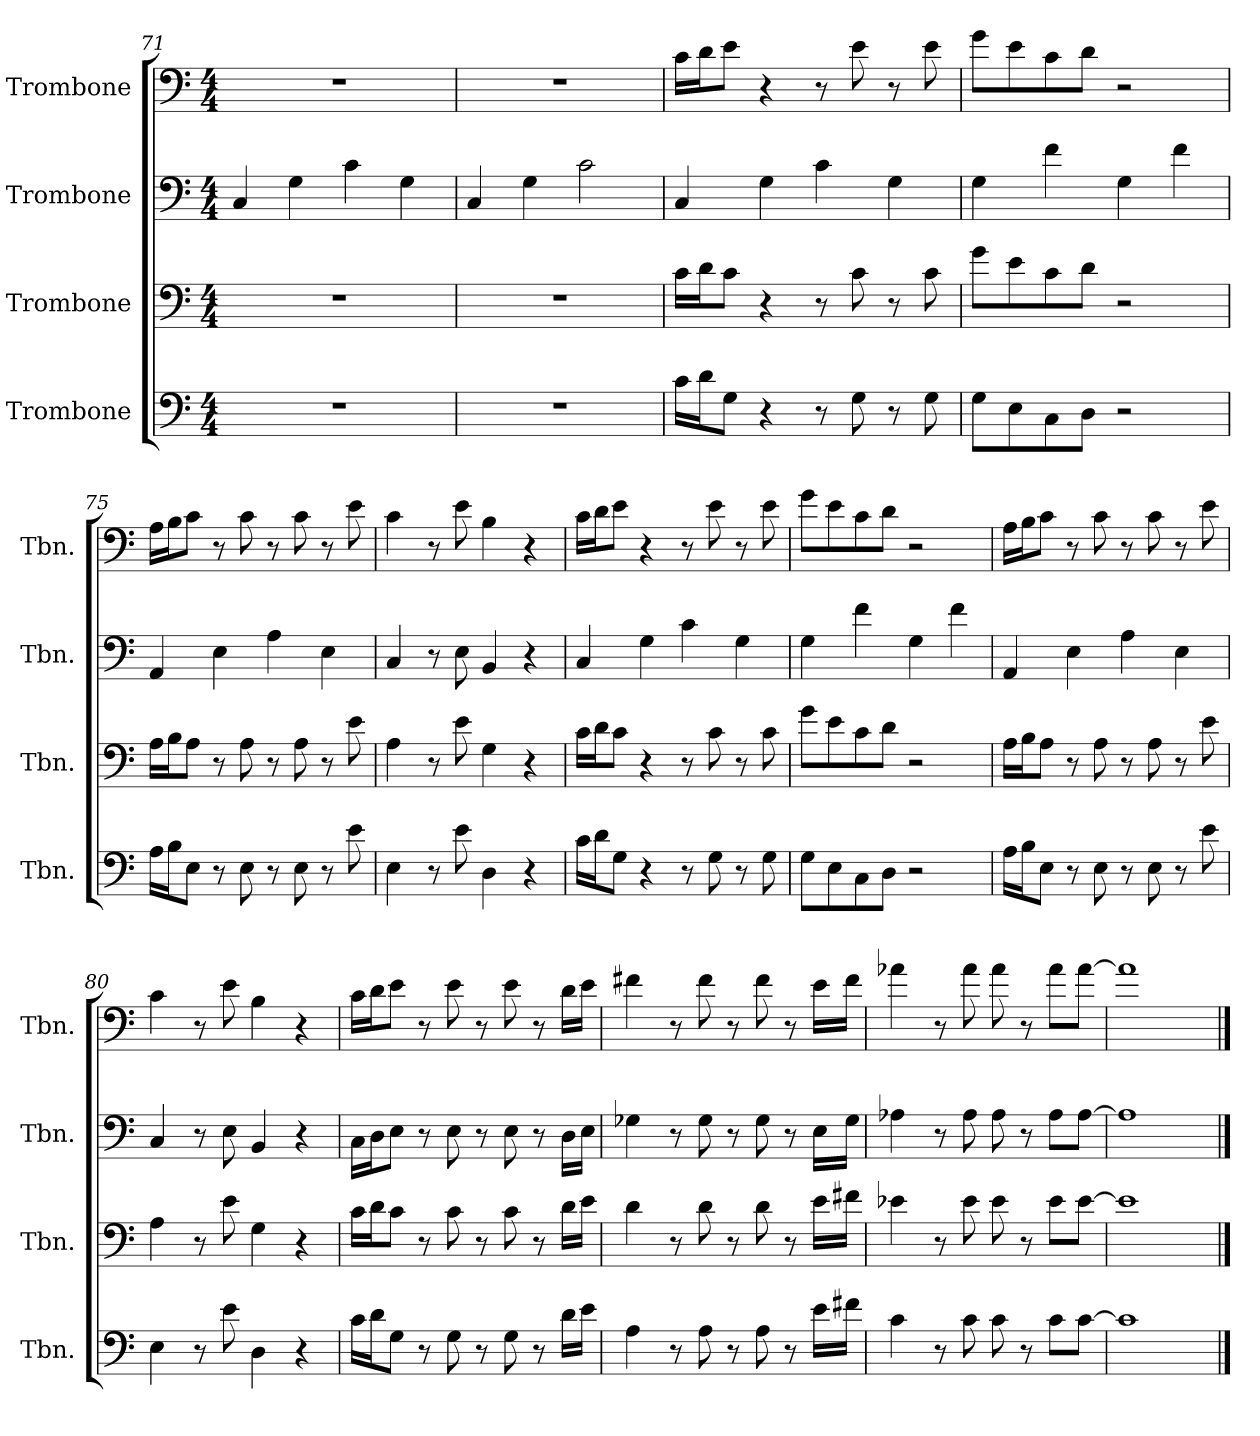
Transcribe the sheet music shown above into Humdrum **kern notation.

**kern	**kern	**kern	**kern
*part4	*part3	*part2	*part1
*staff4	*staff3	*staff2	*staff1
*I"Trombone	*I"Trombone	*I"Trombone	*I"Trombone
*I'Tbn.	*I'Tbn.	*I'Tbn.	*I'Tbn.
*clefF4	*clefF4	*clefF4	*clefF4
*k[]	*k[]	*k[]	*k[]
*M4/4	*M4/4	*M4/4	*M4/4
*MM90	*MM90	*MM90	*MM90
=71	=71	=71	=71
1r	1r	4C/	1r
.	.	4G\	.
.	.	4c\	.
.	.	4G\	.
=72	=72	=72	=72
1r	1r	4C/	1r
.	.	4G\	.
.	.	2c\	.
=73	=73	=73	=73
16c\LL	16c\LL	4C/	16c\LL
16d\J	16d\J	.	16d\J
8G\J	8c\J	.	8e\J
4r	4r	4G\	4r
8r	8r	4c\	8r
8G\	8c\	.	8e\
8r	8r	4G\	8r
8G\	8c\	.	8e\
=74	=74	=74	=74
8G\L	8g\L	4G\	8g\L
8E\	8e\	.	8e\
8C\	8c\	4f\	8c\
8D\J	8d\J	.	8d\J
2r	2r	4G\	2r
.	.	4f\	.
!!LO:LB:g=z
=75	=75	=75	=75
16A\LL	16A\LL	4AA/	16A\LL
16B\J	16B\J	.	16B\J
8E\J	8A\J	.	8c\J
8r	8r	4E\	8r
8E\	8A\	.	8c\
8r	8r	4A\	8r
8E\	8A\	.	8c\
8r	8r	4E\	8r
8e\	8e\	.	8e\
=76	=76	=76	=76
4E\	4A\	4C/	4c\
8r	8r	8r	8r
8e\	8e\	8E\	8e\
4D\	4G\	4BB/	4B\
4r	4r	4r	4r
=77	=77	=77	=77
16c\LL	16c\LL	4C/	16c\LL
16d\J	16d\J	.	16d\J
8G\J	8c\J	.	8e\J
4r	4r	4G\	4r
8r	8r	4c\	8r
8G\	8c\	.	8e\
8r	8r	4G\	8r
8G\	8c\	.	8e\
=78	=78	=78	=78
8G\L	8g\L	4G\	8g\L
8E\	8e\	.	8e\
8C\	8c\	4f\	8c\
8D\J	8d\J	.	8d\J
2r	2r	4G\	2r
.	.	4f\	.
=79	=79	=79	=79
16A\LL	16A\LL	4AA/	16A\LL
16B\J	16B\J	.	16B\J
8E\J	8A\J	.	8c\J
8r	8r	4E\	8r
8E\	8A\	.	8c\
8r	8r	4A\	8r
8E\	8A\	.	8c\
8r	8r	4E\	8r
8e\	8e\	.	8e\
=80	=80	=80	=80
4E\	4A\	4C/	4c\
8r	8r	8r	8r
8e\	8e\	8E\	8e\
4D\	4G\	4BB/	4B\
4r	4r	4r	4r
!!LO:PB:g=z
=81	=81	=81	=81
16c\LL	16c\LL	16C\LL	16c\LL
16d\J	16d\J	16D\J	16d\J
8G\J	8c\J	8E\J	8e\J
8r	8r	8r	8r
8G\	8c\	8E\	8e\
8r	8r	8r	8r
8G\	8c\	8E\	8e\
8r	8r	8r	8r
16d\LL	16d\LL	16D\LL	16d\LL
16e\JJ	16e\JJ	16E\JJ	16e\JJ
=82	=82	=82	=82
4A\	4d\	4G-X\	4f#X\
8r	8r	8r	8r
8A\	8d\	8G-\	8f#\
8r	8r	8r	8r
8A\	8d\	8G-\	8f#\
8r	8r	8r	8r
16e\LL	16e\LL	16E\LL	16e\LL
16f#X\JJ	16f#X\JJ	16G-\JJ	16f#\JJ
=83	=83	=83	=83
4c\	4e-X\	4A-X\	4a-X\
8r	8r	8r	8r
8c\	8e-\	8A-\	8a-\
8c\	8e-\	8A-\	8a-\
8r	8r	8r	8r
8c\L	8e-\L	8A-\L	8a-\L
[8c\J	[8e-\J	[8A-\J	[8a-\J
=84	=84	=84	=84
1c]	1e-]	1A-]	1a-]
==	==	==	==
*-	*-	*-	*-
